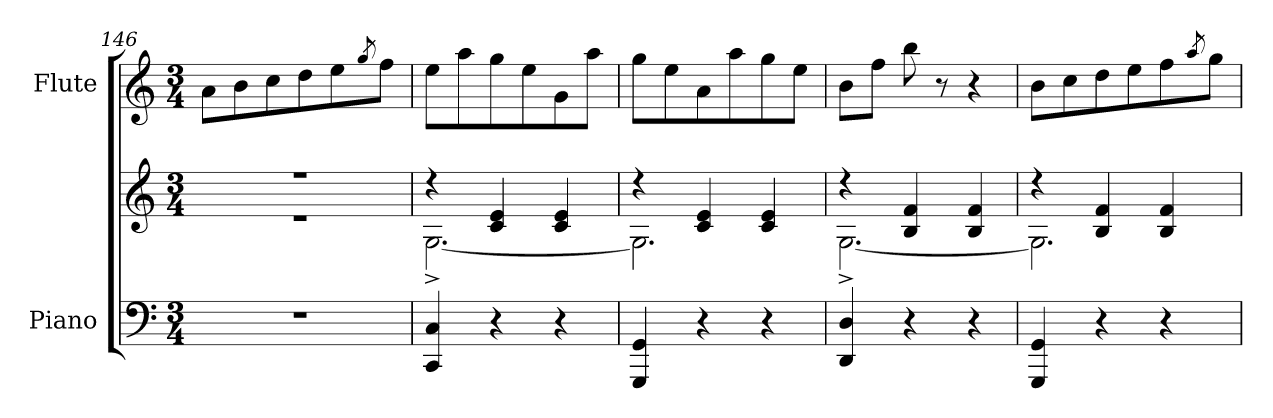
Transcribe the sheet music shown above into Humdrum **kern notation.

**kern	**kern	**kern
*part2	*part2	*part1
*staff3	*staff2	*staff1
*I"Piano	*	*I"Flute
*I'Pno	*	*
*clefF4	*clefG2	*clefG2
*k[]	*k[]	*k[]
*C:	*C:	*C:
*M3/4	*M3/4	*M3/4
=146	=146	=146
*	*^	*
2.r	2.r	2.r	8a\L
.	.	.	8b\
.	.	.	8cc\
.	.	.	8dd\
.	.	.	8ee\
.	.	.	8qgg/
.	.	.	8ff\J
=147	=147	=147	=147
4CC/ 4C/	4r	[2.G^\	8ee\L
.	.	.	8aa\
4r	4c/ 4e/	.	8gg\
.	.	.	8ee\
4r	4c/ 4e/	.	8g\
.	.	.	8aa\J
!!LO:LB:g=z
=148	=148	=148	=148
4GGG/ 4GG/	4r	2.G\]	8gg\L
.	.	.	8ee\
4r	4c/ 4e/	.	8a\
.	.	.	8aa\
4r	4c/ 4e/	.	8gg\
.	.	.	8ee\J
=149	=149	=149	=149
4DD/ 4D/	4r	[2.G^\	8b\L
.	.	.	8ff\J
4r	4B/ 4f/	.	8bb\
.	.	.	8r
4r	4B/ 4f/	.	4r
=150	=150	=150	=150
4GGG/ 4GG/	4r	2.G\]	8b\L
.	.	.	8cc\
4r	4B/ 4f/	.	8dd\
.	.	.	8ee\
4r	4B/ 4f/	.	8ff\
.	.	.	8qaa/
.	.	.	8gg\J
*	*v	*v	*
=	=	=
*-	*-	*-
